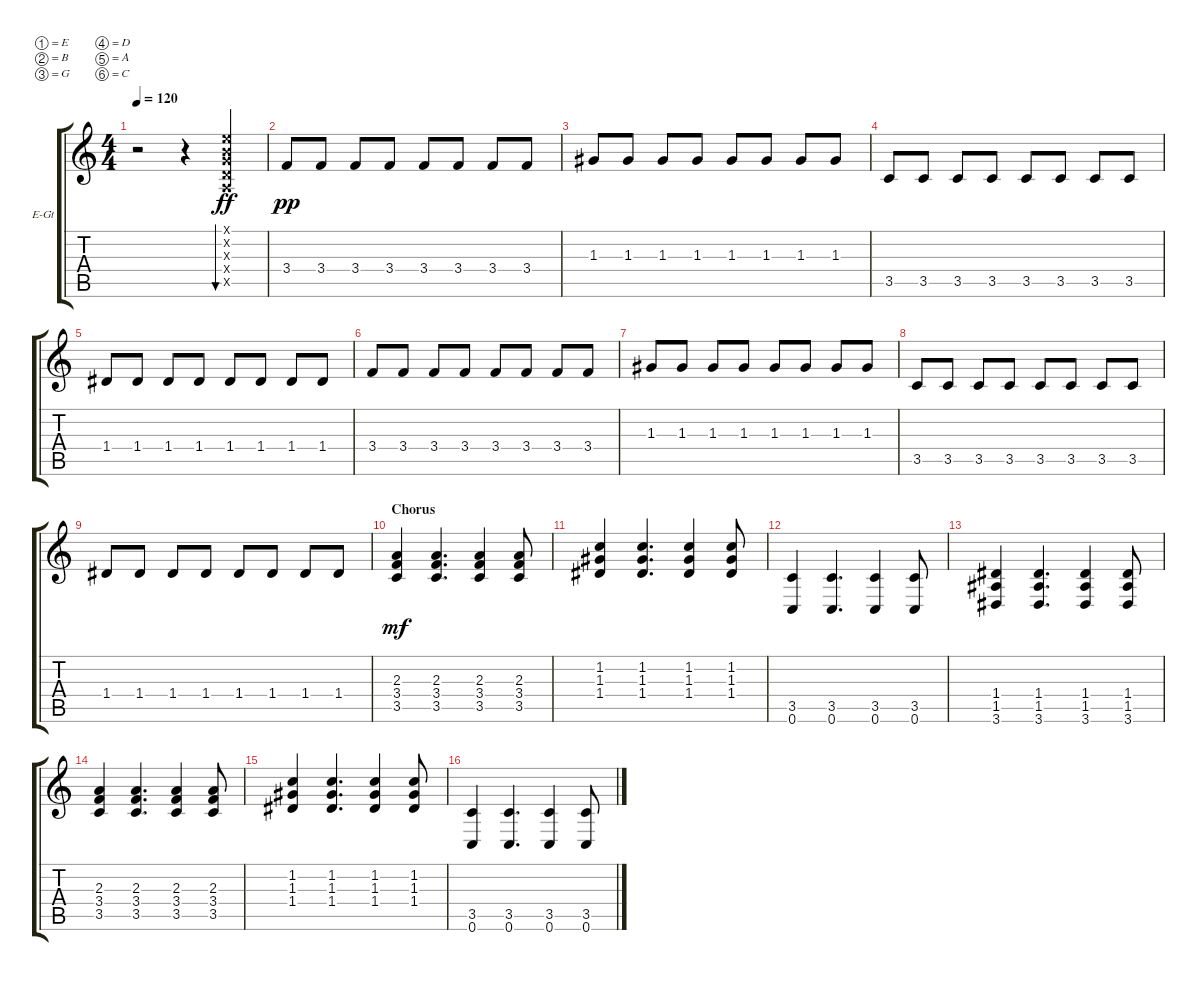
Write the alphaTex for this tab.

\bracketExtendMode groupsimilarinstruments
\firstSystemTrackNameOrientation horizontal
\otherSystemsTrackNameOrientation horizontal
\track ("Electric Guitar 2" "E-Gt") {instrument distortionguitar}
\staff {score tabs}
\tuning (E4 B3 G3 D3 A2 C2)
\ts (4 4)
\tempo 120
\clef g2
\ks c
r.2{dy mf} r.4 (0.2{x} 0.3{x} 0.4{x} 0.5{x} 0.1{x}).4{bu 135 dy ff} |
3.4.8{dy pp} 3.4.8 3.4.8 3.4.8 3.4.8 3.4.8 3.4.8 3.4.8 |
1.3.8 1.3.8 1.3.8 1.3.8 1.3.8 1.3.8 1.3.8 1.3.8 |
3.5.8 3.5.8 3.5.8 3.5.8 3.5.8 3.5.8 3.5.8 3.5.8 |
1.4.8 1.4.8 1.4.8 1.4.8 1.4.8 1.4.8 1.4.8 1.4.8 |
3.4.8 3.4.8 3.4.8 3.4.8 3.4.8 3.4.8 3.4.8 3.4.8 |
1.3.8 1.3.8 1.3.8 1.3.8 1.3.8 1.3.8 1.3.8 1.3.8 |
3.5.8 3.5.8 3.5.8 3.5.8 3.5.8 3.5.8 3.5.8 3.5.8 |
1.4.8 1.4.8 1.4.8 1.4.8 1.4.8 1.4.8 1.4.8 1.4.8 |
\section ("" "Chorus")
(3.4 3.5 2.3).4{dy mf} (3.4 3.5 2.3).4{d} (3.4 3.5 2.3).4 (3.4 3.5 2.3).8 |
(1.3 1.4 1.2).4 (1.3 1.2 1.4).4{d} (1.3 1.2 1.4).4 (1.3 1.2 1.4).8 |
(3.5 0.6).4 (3.5 0.6).4{d} (3.5 0.6).4 (3.5 0.6).8 |
(1.4 3.6 1.5).4 (1.4 3.6 1.5).4{d} (1.4 3.6 1.5).4 (1.4 3.6 1.5).8 |
(3.4 3.5 2.3).4 (3.4 3.5 2.3).4{d} (3.4 3.5 2.3).4 (3.4 3.5 2.3).8 |
(1.3 1.4 1.2).4 (1.3 1.2 1.4).4{d} (1.3 1.2 1.4).4 (1.3 1.2 1.4).8 |
(3.5 0.6).4 (3.5 0.6).4{d} (3.5 0.6).4 (3.5 0.6).8
